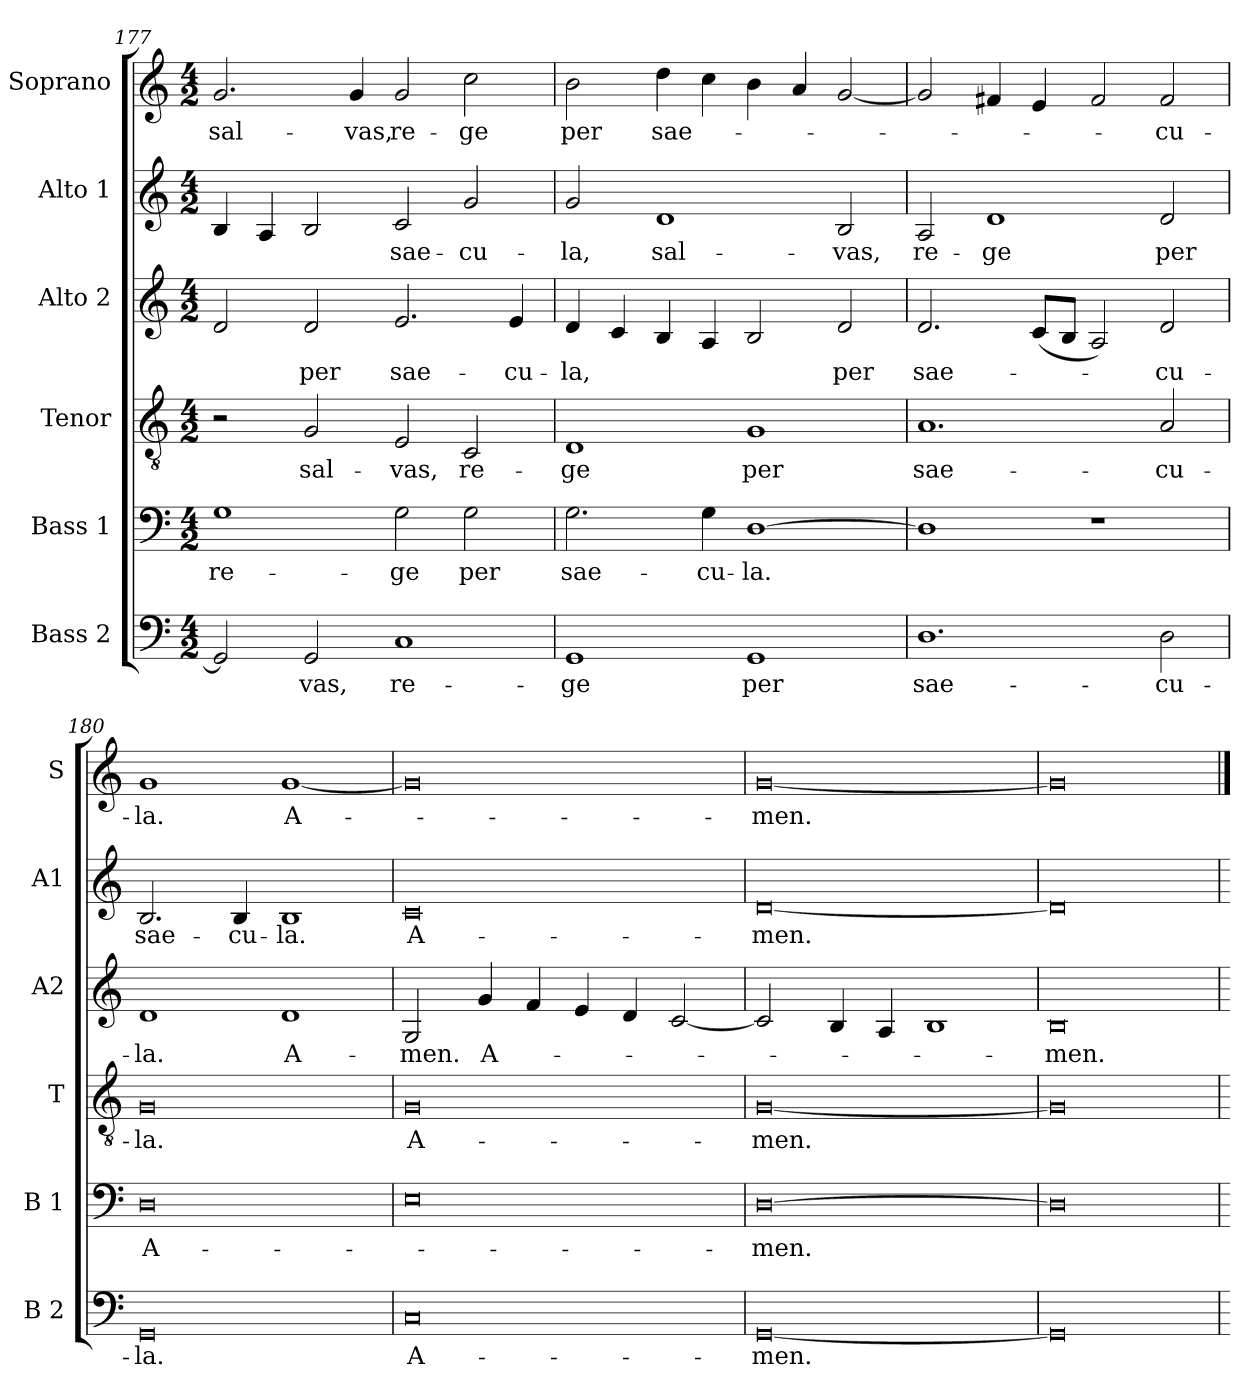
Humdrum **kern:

**kern	**text	**kern	**text	**kern	**text	**kern	**text	**kern	**text	**kern	**text
*part6	*part6	*part5	*part5	*part4	*part4	*part3	*part3	*part2	*part2	*part1	*part1
*staff6	*staff6	*staff5	*staff5	*staff4	*staff4	*staff3	*staff3	*staff2	*staff2	*staff1	*staff1
*I"Bass 2	*	*I"Bass 1	*	*I"Tenor	*	*I"Alto 2	*	*I"Alto 1	*	*I"Soprano	*
*I'B 2	*	*I'B 1	*	*I'T	*	*I'A2	*	*I'A1	*	*I'S	*
*clefF4	*	*clefF4	*	*clefGv2	*	*clefG2	*	*clefG2	*	*clefG2	*
*M4/2	*	*M4/2	*	*M4/2	*	*M4/2	*	*M4/2	*	*M4/2	*
=177	=177	=177	=177	=177	=177	=177	=177	=177	=177	=177	=177
!	!	!	!LO:LY:b:cj	!	!	!	!	!	!	!	!LO:LY:b:cj
2GG/]	.	1G	re-	2r	.	2d/	.	4B/	.	2.g/	sal-
.	.	.	.	.	.	.	.	4A/	.	.	.
!	!LO:LY:b:cj	!	!	!	!LO:LY:b:cj	!	!LO:LY:b:cj	!	!	!	!
2GG/	-vas,	.	.	2G/	sal-	2d/	per	2B/	.	.	.
!	!	!	!	!	!	!	!	!	!	!	!LO:LY:b:cj
.	.	.	.	.	.	.	.	.	.	4g/	-vas,
!	!LO:LY:b:cj	!	!LO:LY:b:cj	!	!LO:LY:b:cj	!	!LO:LY:b:cj	!	!LO:LY:b:cj	!	!LO:LY:b:cj
1C	re-	2G\	-ge	2E/	-vas,	2.e/	sae-	2c/	sae-	2g/	re-
!	!	!	!LO:LY:b:cj	!	!LO:LY:b:cj	!	!	!	!LO:LY:b:cj	!	!LO:LY:b:cj
.	.	2G\	per	2C/	re-	.	.	2g/	-cu-	2cc\	-ge
!	!	!	!	!	!	!	!LO:LY:b:cj	!	!	!	!
.	.	.	.	.	.	4e/	-cu-	.	.	.	.
=178	=178	=178	=178	=178	=178	=178	=178	=178	=178	=178	=178
!	!LO:LY:b:cj	!	!LO:LY:b:cj	!	!LO:LY:b:cj	!	!LO:LY:b:cj	!	!LO:LY:b:cj	!	!LO:LY:b:cj
1GG	-ge	2.G\	sae-	1D	-ge	4d/	-la,	2g/	-la,	2b\	per
.	.	.	.	.	.	4c/	.	.	.	.	.
!	!	!	!	!	!	!	!	!	!LO:LY:b:cj	!	!LO:LY:b:cj
.	.	.	.	.	.	4B/	.	1d	sal-	4dd\	sae-
!	!	!	!LO:LY:b:cj	!	!	!	!	!	!	!	!
.	.	4G\	-cu-	.	.	4A/	.	.	.	4cc\	.
!	!LO:LY:b:cj	!	!LO:LY:b:cj	!	!LO:LY:b:cj	!	!	!	!	!	!
1GG	per	[<1D	-la.	1G	per	2B/	.	.	.	4b\	.
.	.	.	.	.	.	.	.	.	.	4a/	.
!	!	!	!	!	!	!	!LO:LY:b:cj	!	!LO:LY:b:cj	!	!
.	.	.	.	.	.	2d/	per	2B/	-vas,	[>2g/	.
!!LO:LB:g=z
=179	=179	=179	=179	=179	=179	=179	=179	=179	=179	=179	=179
!	!LO:LY:b:cj	!	!	!	!LO:LY:b:cj	!	!LO:LY:b:cj	!	!LO:LY:b:cj	!	!
1.D	sae-	1D]	.	1.A	sae-	2.d/	sae-	2A/	re-	2g/]	.
!	!	!	!	!	!	!	!	!	!LO:LY:b:cj	!	!
.	.	.	.	.	.	.	.	1d	-ge	4f#X/	.
.	.	.	.	.	.	(>8c/L	.	.	.	4e/	.
.	.	.	.	.	.	8B/J	.	.	.	.	.
.	.	1r	.	.	.	2A/)	.	.	.	2f#/	.
!	!LO:LY:b:cj	!	!	!	!LO:LY:b:cj	!	!LO:LY:b:cj	!	!LO:LY:b:cj	!	!LO:LY:b:cj
2D\	-cu-	.	.	2A/	-cu-	2d/	-cu-	2d/	per	2f#/	-cu-
=180	=180	=180	=180	=180	=180	=180	=180	=180	=180	=180	=180
!	!LO:LY:b:rj	!	!LO:LY:b:rj	!	!LO:LY:b:rj	!	!LO:LY:b:cj	!	!LO:LY:b:cj	!	!LO:LY:b:cj
0GG	-la.	0D	A-	0G	-la.	1d	-la.	2.B/	sae-	1g	-la.
!	!	!	!	!	!	!	!	!	!LO:LY:b:cj	!	!
.	.	.	.	.	.	.	.	4B/	-cu-	.	.
!	!	!	!	!	!	!	!LO:LY:b:cj	!	!LO:LY:b:cj	!	!LO:LY:b:cj
.	.	.	.	.	.	1d	A-	1B	-la.	[<1g	A-
=181	=181	=181	=181	=181	=181	=181	=181	=181	=181	=181	=181
!	!LO:LY:b:rj	!	!	!	!LO:LY:b:rj	!	!LO:LY:b:cj	!	!LO:LY:b:rj	!	!
0C	A-	0E	.	0G	A-	2G/	-men.	0c	A-	0g]	.
!	!	!	!	!	!	!	!LO:LY:b:cj	!	!	!	!
.	.	.	.	.	.	4g/	A-	.	.	.	.
.	.	.	.	.	.	4f/	.	.	.	.	.
.	.	.	.	.	.	4e/	.	.	.	.	.
.	.	.	.	.	.	4d/	.	.	.	.	.
.	.	.	.	.	.	[<2c/	.	.	.	.	.
=182	=182	=182	=182	=182	=182	=182	=182	=182	=182	=182	=182
!	!LO:LY:b:cj	!	!LO:LY:b:cj	!	!LO:LY:b:cj	!	!	!	!LO:LY:b:cj	!	!LO:LY:b:cj
[<0GG	-men.	[>0D	-men.	[<0G	-men.	2c/]	.	[<0d	-men.	[<0g	-men.
.	.	.	.	.	.	4B/	.	.	.	.	.
.	.	.	.	.	.	4A/	.	.	.	.	.
.	.	.	.	.	.	1B	.	.	.	.	.
=183	=183	=183	=183	=183	=183	=183	=183	=183	=183	=183	=183
!	!	!	!	!	!	!	!LO:LY:b:cj	!	!	!	!
0GG]	.	0D]	.	0G]	.	0B	-men.	0d]	.	0g]	.
=	==	=	==	=	==	=	==	=	==	==	==
*-	*-	*-	*-	*-	*-	*-	*-	*-	*-	*-	*-
